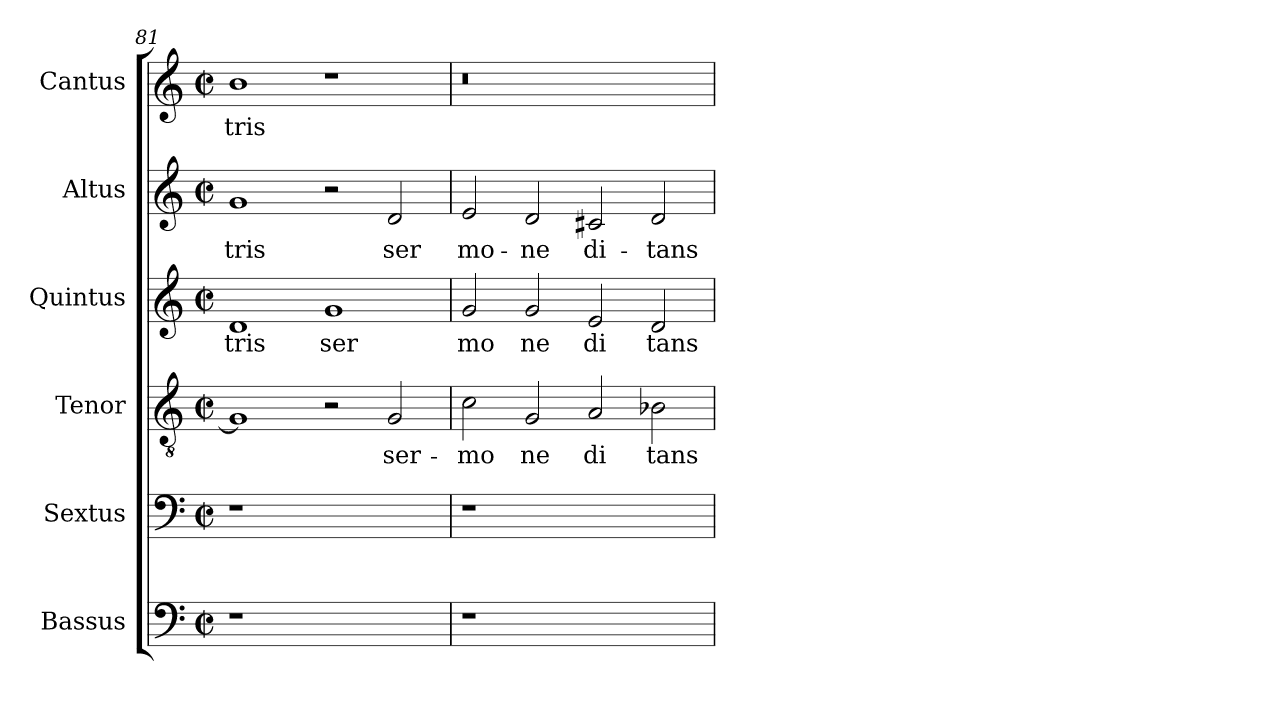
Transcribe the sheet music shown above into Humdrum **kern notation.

**kern	**kern	**kern	**text	**kern	**text	**kern	**text	**kern	**text
*part6	*part5	*part4	*part4	*part3	*part3	*part2	*part2	*part1	*part1
*staff6	*staff5	*staff4	*staff4	*staff3	*staff3	*staff2	*staff2	*staff1	*staff1
*I"Bassus	*I"Sextus	*I"Tenor	*	*I"Quintus	*	*I"Altus	*	*I"Cantus	*
*I'Bassus	*I'Sextus	*I'Tenor	*	*I'Quintus	*	*I'Altus	*	*I'Cantus	*
*clefF4	*clefF4	*clefGv2	*	*clefG2	*	*clefG2	*	*clefG2	*
*k[]	*k[]	*k[]	*	*k[]	*	*k[]	*	*k[]	*
*C:	*C:	*C:	*	*C:	*	*C:	*	*C:	*
*M2/2	*M2/2	*M2/2	*	*M2/2	*	*M2/2	*	*M2/2	*
*met(c|)	*met(c|)	*met(c|)	*	*met(c|)	*	*met(c|)	*	*met(c|)	*
=81	=81	=81	=81	=81	=81	=81	=81	=81	=81
!	!	!	!LO:LY:b:cj	!	!LO:LY:b:cj	!	!LO:LY:b:cj	!	!LO:LY:b:cj
1r	1r	1G]	.	1d	tris	1g	tris	1b	tris
!	!	!	!	!	!LO:LY:b:cj	!	!	!	!
1ryy	1ryy	2r	.	1g	ser	2r	.	1r	.
!	!	!	!LO:LY:b:cj	!	!	!	!LO:LY:b:cj	!	!
.	.	2G/	ser-	.	.	2d/	ser	.	.
!!LO:PB:g=z
=82	=82	=82	=82	=82	=82	=82	=82	=82	=82
!	!	!	!LO:LY:b:cj	!	!LO:LY:b:cj	!	!LO:LY:b:cj	!	!
1r	1r	2c\	-mo	2g/	mo	2e/	mo-	0r	.
!	!	!	!LO:LY:b:cj	!	!LO:LY:b:cj	!	!LO:LY:b:cj	!	!
.	.	2G/	ne	2g/	ne	2d/	-ne	.	.
!	!	!	!LO:LY:b:cj	!	!LO:LY:b:cj	!	!LO:LY:b:cj	!	!
1ryy	1ryy	2A/	di	2e/	di	2c#X/	di-	.	.
!	!	!	!LO:LY:b:cj	!	!LO:LY:b:cj	!	!LO:LY:b:cj	!	!
.	.	2B-X\	tans	2d/	tans	2d/	-tans	.	.
=	=	=	=	=	=	=	=	=	=
*-	*-	*-	*-	*-	*-	*-	*-	*-	*-
